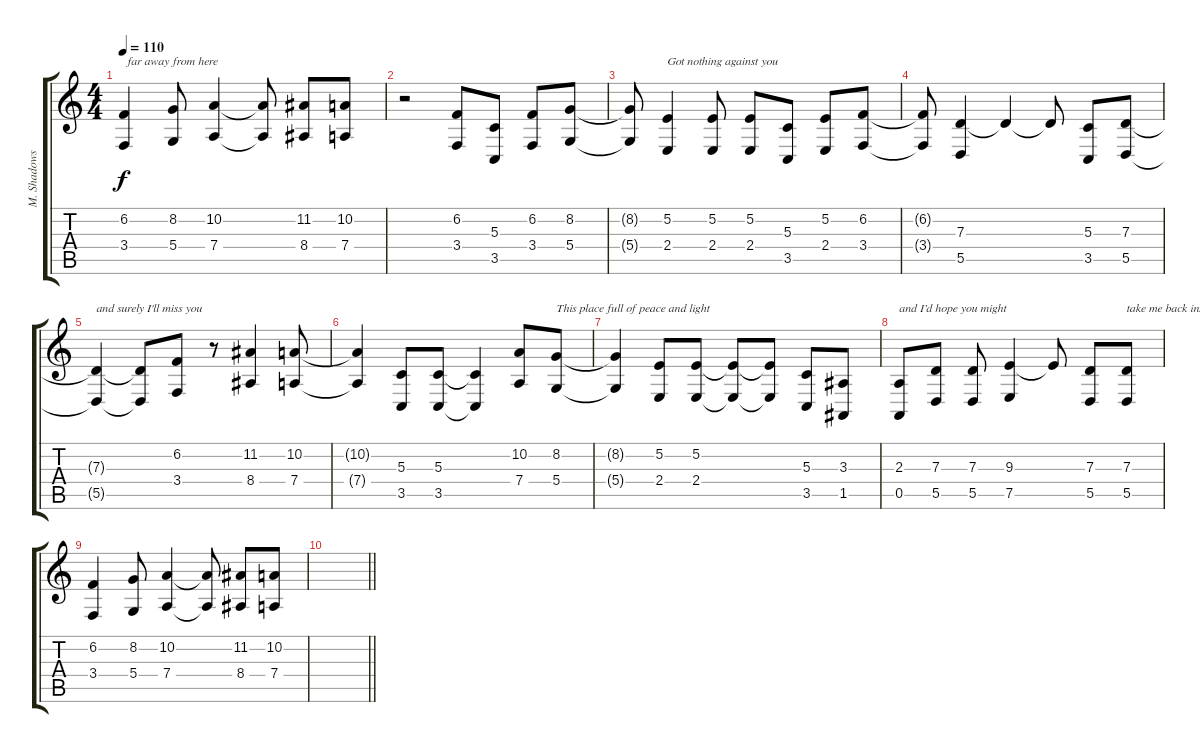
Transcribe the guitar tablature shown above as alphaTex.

\track ("M. Shadows" "M. Shadows") {instrument lead1square}
\staff {score tabs}
\tuning (E4 B3 G3 D3 A2 D2) {hide}
\ts (4 4)
\tempo 110
\clef g2
\ks c
(6.2 3.4).4{txt " far away from here" dy f} (8.2 5.4).8 (10.2 7.4).4 (10.2{t} 7.4{t}).8 (11.2 8.4).8 (10.2 7.4).8 |
r.2 (6.2 3.4).8 (5.3 3.5).8 (6.2 3.4).8 (8.2 5.4).8 |
(8.2{t} 5.4{t}).8 (5.2 2.4).4{txt "Got nothing against you "} (5.2 2.4).8 (5.2 2.4).8 (5.3 3.5).8 (5.2 2.4).8 (6.2 3.4).8 |
(6.2{t} 3.4{t}).8 (7.3 5.5).4 7.3{t}.4 7.3{t}.8 (5.3 3.5).8 (7.3 5.5).8 |
(7.3{t} 5.5{t}).4{txt "and surely I'll miss you"} (7.3{t} 5.5{t}).8 (6.2 3.4).8 r.8 (11.2 8.4).4 (10.2 7.4).8 |
(10.2{t} 7.4{t}).4 (5.3 3.5).8 (5.3 3.5).8 (5.3{t} 3.5{t}).4 (10.2 7.4).8 (8.2 5.4).8{txt "This place full of peace and light"} |
(8.2{t} 5.4{t}).4 (5.2 2.4).8 (5.2 2.4).8 (5.2{t} 2.4{t}).8 (5.2{t} 2.4{t}).8 (5.3 3.5).8 (3.3 1.5).8 |
(2.3 0.5).8{txt "and I’d hope you might"} (7.3 5.5).8 (7.3 5.5).8 (9.3 7.5).4 9.3{t}.8 (7.3 5.5).8 (7.3 5.5).8{txt "take me back inside when the time is right"} |
(6.2 3.4).4 (8.2 5.4).8 (10.2 7.4).4 (10.2{t} 7.4{t}).8 (11.2 8.4).8 (10.2 7.4).8 |
\barLineRight lightlight
